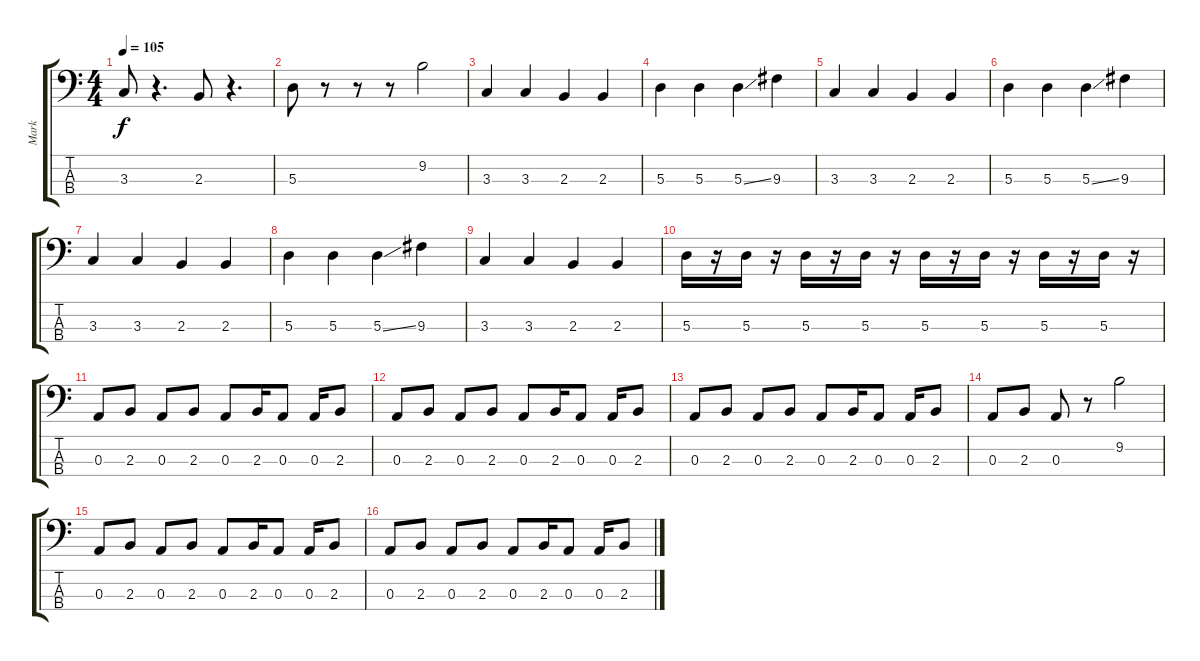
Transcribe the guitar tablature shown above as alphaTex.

\track ("Mark" "Mark") {instrument electricbassfinger}
\staff {score tabs}
\tuning (G2 D2 A1 E1) {hide}
\ts (4 4)
\tempo 105
\clef f4
\ks c
3.3.8{dy f} r.4{d} 2.3.8 r.4{d} |
5.3.8 r.8 r.8 r.8 9.2.2 |
3.3.4 3.3.4 2.3.4 2.3.4 |
5.3.4 5.3.4 5.3{ss}.4 9.3.4 |
3.3.4 3.3.4 2.3.4 2.3.4 |
5.3.4 5.3.4 5.3{ss}.4 9.3.4 |
3.3.4 3.3.4 2.3.4 2.3.4 |
5.3.4 5.3.4 5.3{ss}.4 9.3.4 |
3.3.4 3.3.4 2.3.4 2.3.4 |
5.3.16 r.16 5.3.16 r.16 5.3.16 r.16 5.3.16 r.16 5.3.16 r.16 5.3.16 r.16 5.3.16 r.16 5.3.16 r.16 |
0.3.8 2.3.8 0.3.8 2.3.8 0.3.8 2.3.16 0.3.8 0.3.16 2.3.8 |
0.3.8 2.3.8 0.3.8 2.3.8 0.3.8 2.3.16 0.3.8 0.3.16 2.3.8 |
0.3.8 2.3.8 0.3.8 2.3.8 0.3.8 2.3.16 0.3.8 0.3.16 2.3.8 |
0.3.8 2.3.8 0.3.8 r.8 9.2.2 |
0.3.8 2.3.8 0.3.8 2.3.8 0.3.8 2.3.16 0.3.8 0.3.16 2.3.8 |
0.3.8 2.3.8 0.3.8 2.3.8 0.3.8 2.3.16 0.3.8 0.3.16 2.3.8
